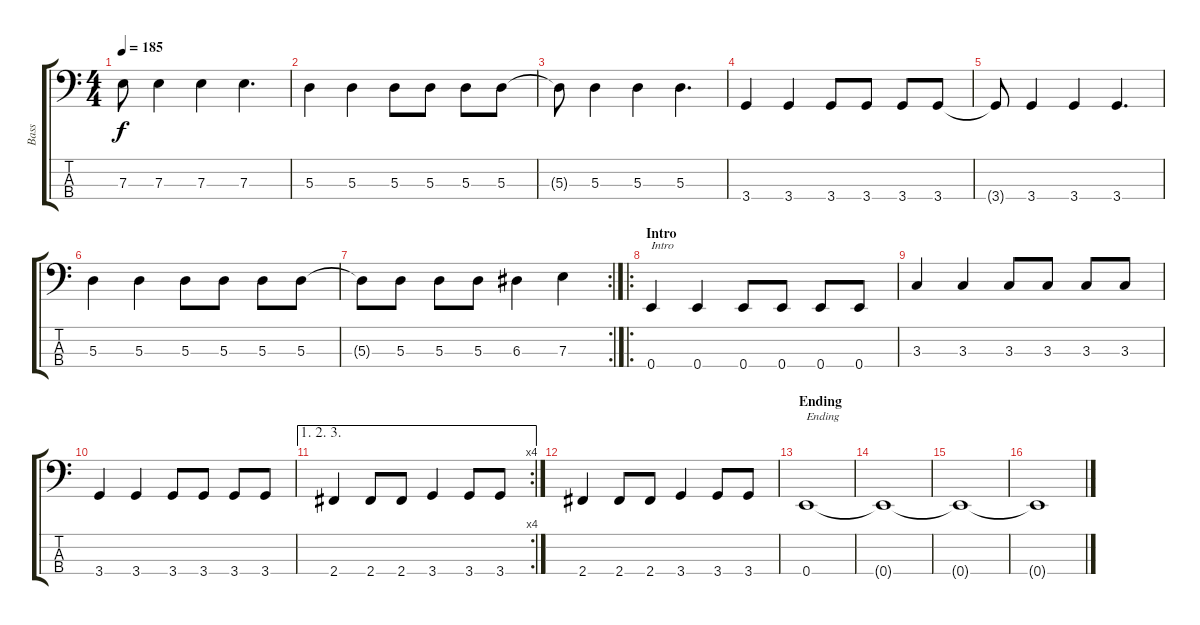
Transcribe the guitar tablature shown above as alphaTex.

\track ("Bass" "Bass") {instrument electricbasspick}
\staff {score tabs}
\tuning (G2 D2 A1 E1) {hide}
\ts (4 4)
\tempo 185
\clef f4
\ks c
7.3{t}.8{dy f} 7.3.4 7.3.4 7.3.4{d} |
5.3.4 5.3.4 5.3.8 5.3.8 5.3.8 5.3.8 |
5.3{t}.8 5.3.4 5.3.4 5.3.4{d} |
3.4.4 3.4.4 3.4.8 3.4.8 3.4.8 3.4.8 |
3.4{t}.8 3.4.4 3.4.4 3.4.4{d} |
5.3.4 5.3.4 5.3.8 5.3.8 5.3.8 5.3.8 |
\rc 2
5.3{t}.8 5.3.8 5.3.8 5.3.8 6.3.4 7.3.4 |
\ro
\section ("" "Intro")
0.4.4{txt "Intro"} 0.4.4 0.4.8 0.4.8 0.4.8 0.4.8 |
3.3.4 3.3.4 3.3.8 3.3.8 3.3.8 3.3.8 |
3.4.4 3.4.4 3.4.8 3.4.8 3.4.8 3.4.8 |
\ae (1 2 3)
\rc 4
2.4.4 2.4.8 2.4.8 3.4.4 3.4.8 3.4.8 |
2.4.4 2.4.8 2.4.8 3.4.4 3.4.8 3.4.8 |
\section ("" "Ending")
0.4.1{txt "Ending"} |
0.4{t}.1 |
0.4{t}.1 |
0.4{t}.1
